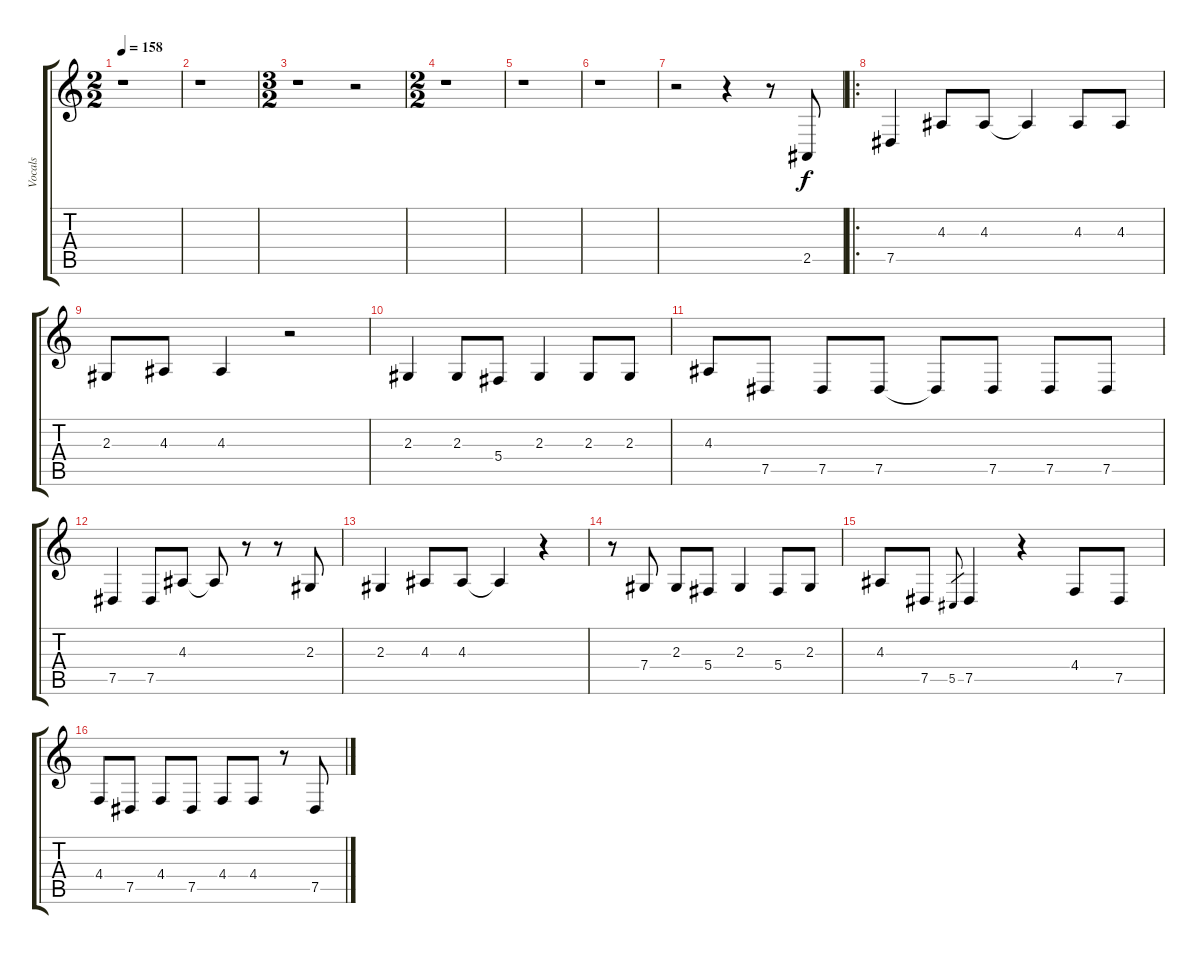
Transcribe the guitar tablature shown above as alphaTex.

\track ("Vocals" "Vocals") {instrument stringensemble1}
\staff {score tabs}
\tuning (Eb4 Bb3 Gb3 Db3 Ab2 Eb2) {hide}
\ts (2 2)
\tempo 158
\clef g2
\ks c
r.1{dy f instrument stringensemble1} |
r.1 |
\ts (3 2)
r.1 r.2 |
\ts (2 2)
r.1 |
r.1 |
r.1 |
r.2 r.4 r.8 2.5.8 |
\ro
7.5.4 4.3.8 4.3.8 4.3{t}.4 4.3.8 4.3.8 |
2.3.8 4.3.8 4.3.4 r.2 |
2.3.4 2.3.8 5.4.8 2.3.4 2.3.8 2.3.8 |
4.3.8 7.5.8 7.5.8 7.5.8 7.5{t}.8 7.5.8 7.5.8 7.5.8 |
7.5.4 7.5.8 4.3.8 4.3{t}.8 r.8 r.8 2.3.8 |
2.3.4 4.3.8 4.3.8 4.3{t}.4 r.4 |
r.8 7.4.8 2.3.8 5.4.8 2.3.4 5.4.8 2.3.8 |
4.3.8 7.5.8 5.5.8{gr} 7.5.4 r.4 4.4.8 7.5.8 |
4.4.8 7.5.8 4.4.8 7.5.8 4.4.8 4.4.8 r.8 7.5.8
